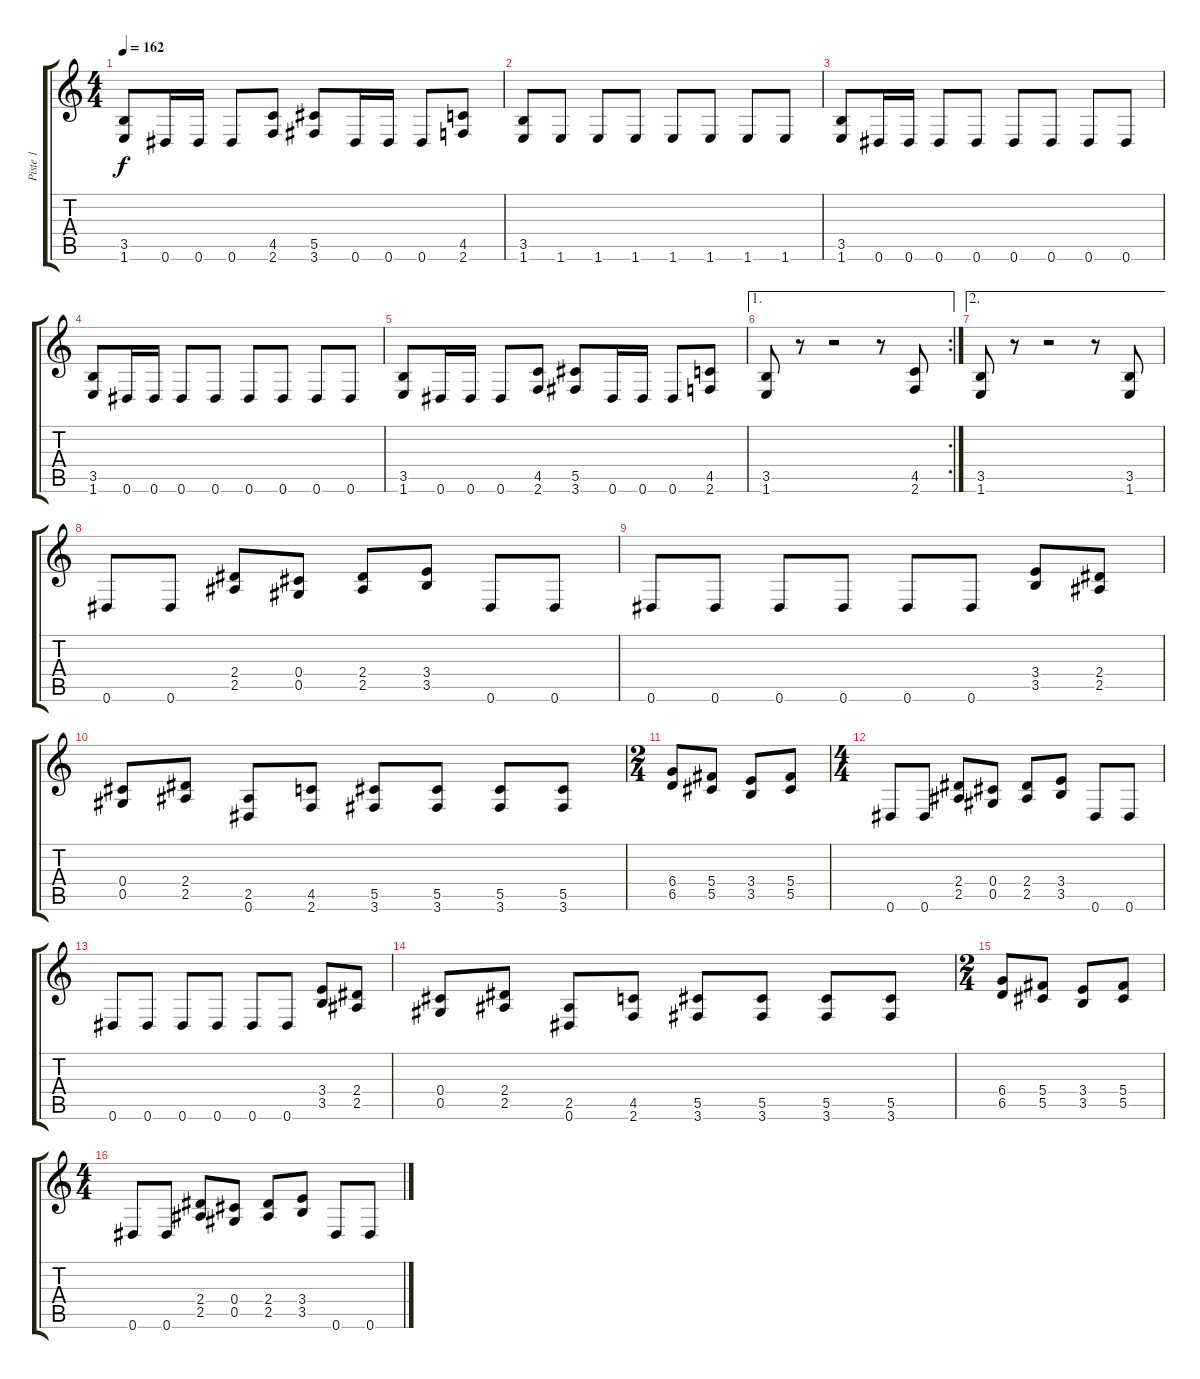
\track ("Piste 1" "Piste 1") {instrument distortionguitar}
\staff {score tabs}
\tuning (Eb4 Bb3 Gb3 Db3 Ab2 Eb2) {hide}
\ts (4 4)
\tempo 162
\clef g2
\ks c
(3.5 1.6).8{dy f} 0.6.16 0.6.16 0.6.8 (4.5 2.6).8 (5.5 3.6).8 0.6.16 0.6.16 0.6.8 (4.5 2.6).8 |
(3.5 1.6).8 1.6.8 1.6.8 1.6.8 1.6.8 1.6.8 1.6.8 1.6.8 |
(3.5 1.6).8 0.6.16 0.6.16 0.6.8 0.6.8 0.6.8 0.6.8 0.6.8 0.6.8 |
(3.5 1.6).8 0.6.16 0.6.16 0.6.8 0.6.8 0.6.8 0.6.8 0.6.8 0.6.8 |
(3.5 1.6).8 0.6.16 0.6.16 0.6.8 (4.5 2.6).8 (5.5 3.6).8 0.6.16 0.6.16 0.6.8 (4.5 2.6).8 |
\ae 1
\rc 2
(3.5 1.6).8 r.8 r.2 r.8 (4.5 2.6).8 |
\ae 2
(3.5 1.6).8 r.8 r.2 r.8 (3.5 1.6).8 |
0.6.8 0.6.8 (2.4 2.5).8 (0.4 0.5).8 (2.4 2.5).8 (3.4 3.5).8 0.6.8 0.6.8 |
0.6.8 0.6.8 0.6.8 0.6.8 0.6.8 0.6.8 (3.4 3.5).8 (2.4 2.5).8 |
(0.4 0.5).8 (2.4 2.5).8 (2.5 0.6).8 (4.5 2.6).8 (5.5 3.6).8 (5.5 3.6).8 (5.5 3.6).8 (5.5 3.6).8 |
\ts (2 4)
(6.4 6.5).8 (5.4 5.5).8 (3.4 3.5).8 (5.4 5.5).8 |
\ts (4 4)
0.6.8 0.6.8 (2.4 2.5).8 (0.4 0.5).8 (2.4 2.5).8 (3.4 3.5).8 0.6.8 0.6.8 |
0.6.8 0.6.8 0.6.8 0.6.8 0.6.8 0.6.8 (3.4 3.5).8 (2.4 2.5).8 |
(0.4 0.5).8 (2.4 2.5).8 (2.5 0.6).8 (4.5 2.6).8 (5.5 3.6).8 (5.5 3.6).8 (5.5 3.6).8 (5.5 3.6).8 |
\ts (2 4)
(6.4 6.5).8 (5.4 5.5).8 (3.4 3.5).8 (5.4 5.5).8 |
\ts (4 4)
0.6.8 0.6.8 (2.4 2.5).8 (0.4 0.5).8 (2.4 2.5).8 (3.4 3.5).8 0.6.8 0.6.8
